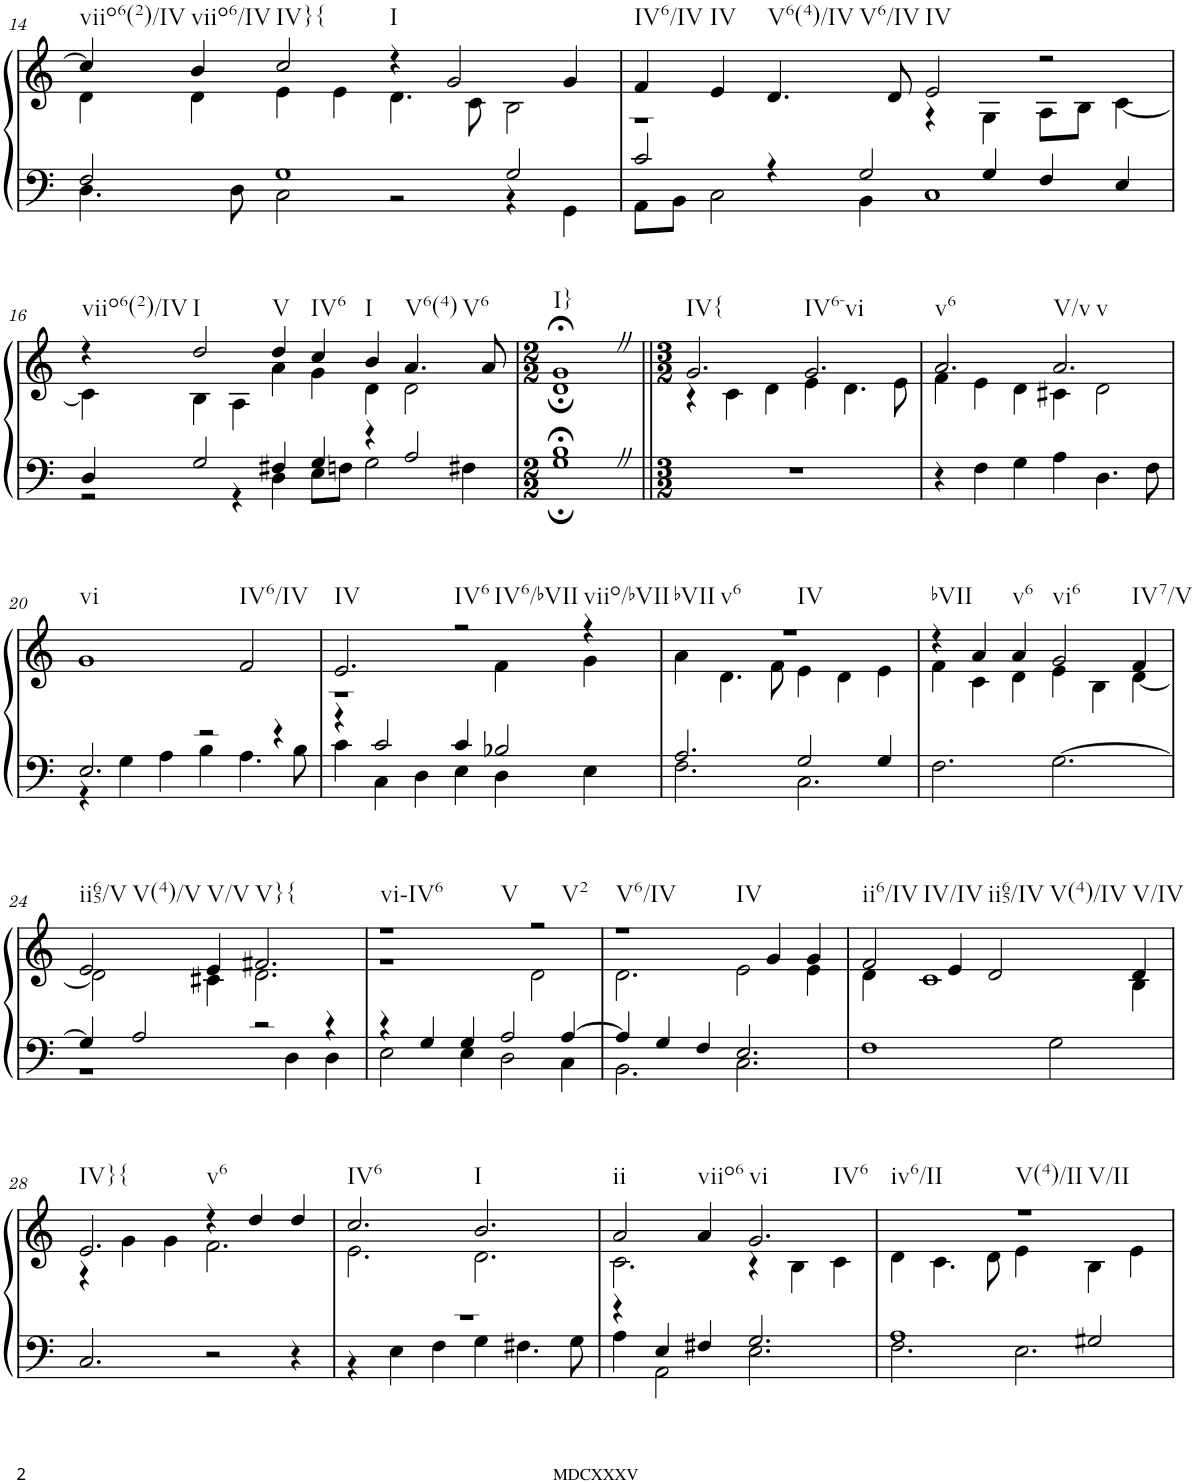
**kern	**kern
*part1	*part1
*staff2	*staff1
*I"Organ	*
*I'Org.	*
!!LO:PB:g=z
*clefF4	*clefG2
*k[]	*k[]
*M4/2	*M4/2
=14	=14
*^	*^
!	!	!LO:TX:b:t=viio6(2)/IV	!
2F/	4.D\	4cc/]	4d\
!	!	!LO:TX:b:t=viio6/IV	!
.	.	4b/	4d\
.	8D\	.	.
!	!	!LO:TX:b:t=IV}{	!
1G	2C\	2cc/	4e\
.	.	.	4e\
!	!	!LO:TX:b:t=I	!
.	2r	4r	4.d\
.	.	2g/	.
.	.	.	8c\
2G/	4r	.	2B\
.	4GG\	4g/	.
=15	=15	=15	=15
!	!	!LO:TX:b:t=IV6/IV	!
2c/	8AA\L	4f/	1r
.	8BB\J	.	.
!	!	!LO:TX:b:t=IV	!
.	2C\	4e/	.
!	!	!LO:TX:b:t=V6(4)/IV	!
!	!	!LO:TX:b:t=V6/IV	!
4r	.	4.d/	.
2G/	4BB\	.	.
.	.	8d/	.
!	!	!LO:TX:b:t=IV	!
.	1C	2e/	4r
4G/	.	.	4G\
4F/	.	2r	8A\L
.	.	.	8B\J
4E/	.	.	[4c\
!!LO:LB:g=z	!!
=16	=16	=16	=16
!	!	!LO:TX:b:t=viio6(2)/IV	!
4D/	2r	4r	4c\]
!	!	!LO:TX:b:t=I	!
2G/	.	2dd/	4B\
.	4r	.	4A\
!	!	!LO:TX:b:t=V	!
4F#X/	4D\	4dd/	4a\
!	!	!LO:TX:b:t=IV6	!
4G/	8E\L	4cc/	4g\
.	8Fn\J	.	.
!	!	!LO:TX:b:t=I	!
4r	2G\	4b/	4d\
!	!	!LO:TX:b:t=V6(4)	!
!	!	!LO:TX:b:t=V6	!
2A/	.	4.a/	2d\
.	4F#X\	.	.
.	.	8a/	.
=17	=17	=17	=17
*M2/2	*	*M2/2	*
!	!	!LO:TX:b:t=I}	!
1B;<Z	1G;	1g;<Z	1d;
*v	*v	*	*
=18||	=18||	=18||
*M3/2	*M3/2	*
*^	*	*
!	!	!LO:TX:b:t=IV{	!
*v	*v	*	*
1.r	2.g/	4r
.	.	4c\
.	.	4d\
!	!LO:TX:b:t=IV6-vi	!
.	2.g/	4e\
.	.	4.d\
.	.	8e\
=19	=19	=19
!	!LO:TX:b:t=v6	!
4r	2.a/	4f\
4F\	.	4e\
4G\	.	4d\
!	!LO:TX:b:t=V/v	!
!	!LO:TX:b:t=v	!
4A\	2.a/	4c#X\
4.D\	.	2d\
8F\	.	.
*	*v	*v
!!LO:LB:g=z
=20	=20
*^	*
!	!	!LO:TX:b:t=vi
2.E/	4r	1g
.	4G\	.
.	4A\	.
2r	4B\	.
!	!	!LO:TX:b:t=IV6/IV
.	4.A\	2f/
4r	.	.
.	8B\	.
=21	=21	=21
*	*	*^
!	!	!LO:TX:b:t=IV	!
4r	4c\	2.e/	1r
2c/	4C\	.	.
.	4D\	.	.
!	!	!LO:TX:b:t=IV6	!
!	!	!LO:TX:b:t=IV6/bVII	!
4c/	4E\	2r	.
2B-X/	4D\	.	4f\
!	!	!LO:TX:b:t=viio/bVII	!
.	4E\	4r	4g\
=22	=22	=22	=22
!	!	!LO:TX:b:t=bVII	!
!	!	!LO:TX:b:t=v6	!
!	!	!LO:TX:b:t=IV	!
2.A/	2.F\	1.r	4a\
.	.	.	4.d\
.	.	.	8f\
2G/	2.C\	.	4e\
.	.	.	4d\
4G/	.	.	4e\
*v	*v	*	*
=23	=23	=23
!	!LO:TX:b:t=bVII	!
2.F\	4r	4f\
.	4a/	4c\
!	!LO:TX:b:t=v6	!
.	4a/	4d\
!	!LO:TX:b:t=vi6	!
[2.G\	2g/	4e\
.	.	4B\
!	!LO:TX:b:t=IV7/V	!
.	4f/	[4d\
!!LO:LB:g=z	!!
=24	=24	=24
*^	*	*
!	!	!LO:TX:b:t=ii65/V	!
!	!	!LO:TX:b:t=V(4)/V	!
4G/]	1r	2e/	2d\]
2A/	.	.	.
!	!	!LO:TX:b:t=V/V	!
.	.	4e/	4c#X\
!	!	!LO:TX:b:t=V}{	!
2r	.	2.f#X/	2.d\
.	4D\	.	.
4r	4D\	.	.
=25	=25	=25	=25
!	!	!LO:TX:b:t=vi-IV6	!
!	!	!LO:TX:b:t=V	!
4r	2E\	1r	1r
4G/	.	.	.
4G/	4E\	.	.
2A/	2D\	.	.
!	!	!LO:TX:b:t=V2	!
.	.	2r	2d\
[4A/	4C\	.	.
=26	=26	=26	=26
!	!	!LO:TX:b:t=V6/IV	!
!	!	!LO:TX:b:t=IV	!
4A/]	2.BB\	1r	2.d\
4G/	.	.	.
4F/	.	.	.
2.E/	2.C\	.	2e\
.	.	4g/	.
.	.	4g/	4e\
*v	*v	*	*
=27	=27	=27
!	!LO:TX:b:t=ii6/IV	!
!	!LO:TX:b:t=IV/IV	!
1F	2f/	4d\
.	.	1c
.	4e/	.
!	!LO:TX:b:t=ii65/IV	!
!	!LO:TX:b:t=V(4)/IV	!
.	2d/	.
2G\	.	.
!	!LO:TX:b:t=V/IV	!
.	4d/	4B\
!!LO:LB:g=z	!!
=28	=28	=28
!	!LO:TX:b:t=IV}{	!
2.C/	2.e/	4r
.	.	4g\
.	.	4g\
!	!LO:TX:b:t=v6	!
2r	4r	2.f\
.	4dd/	.
4r	4dd/	.
=29	=29	=29
*^	*	*
!	!	!LO:TX:b:t=IV6	!
1.r	4r	2.cc/	2.e\
.	4E\	.	.
.	4F\	.	.
!	!	!LO:TX:b:t=I	!
.	4G\	2.b/	2.d\
.	4.F#X\	.	.
.	8G\	.	.
=30	=30	=30	=30
!	!	!LO:TX:b:t=ii	!
4r	4A\	2a/	2.c\
4E/	2AA\	.	.
!	!	!LO:TX:b:t=viio6	!
4F#X/	.	4a/	.
!	!	!LO:TX:b:t=vi	!
!	!	!LO:TX:b:t=IV6	!
2.G/	2.E\	2.g/	4r
.	.	.	4B\
.	.	.	4c\
=31	=31	=31	=31
!	!	!LO:TX:b:t=iv6/II	!
!	!	!LO:TX:b:t=V(4)/II	!
!	!	!LO:TX:b:t=V/II	!
1A	2.F\	1.r	4d\
.	.	.	4.c\
.	.	.	8d\
.	2.E\	.	4e\
2G#X/	.	.	4B\
.	.	.	4e\
*v	*v	*	*
*	*v	*v
=	=
*-	*-
